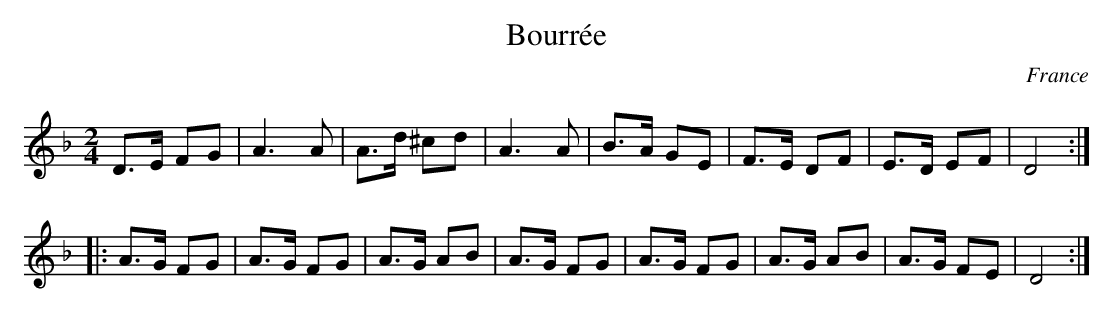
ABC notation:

X:1
T:Bourr\'ee
M:2/4
L:1/8
O:France
K:Dm
D>E FG | A3 A| A>d ^cd | A3 A | B>A GE | F>E DF | E>D EF | D4 ::
A>G FG | A>G FG | A>G AB | A>G FG | A>G FG | A>G AB | A>G FE | D4 :|
